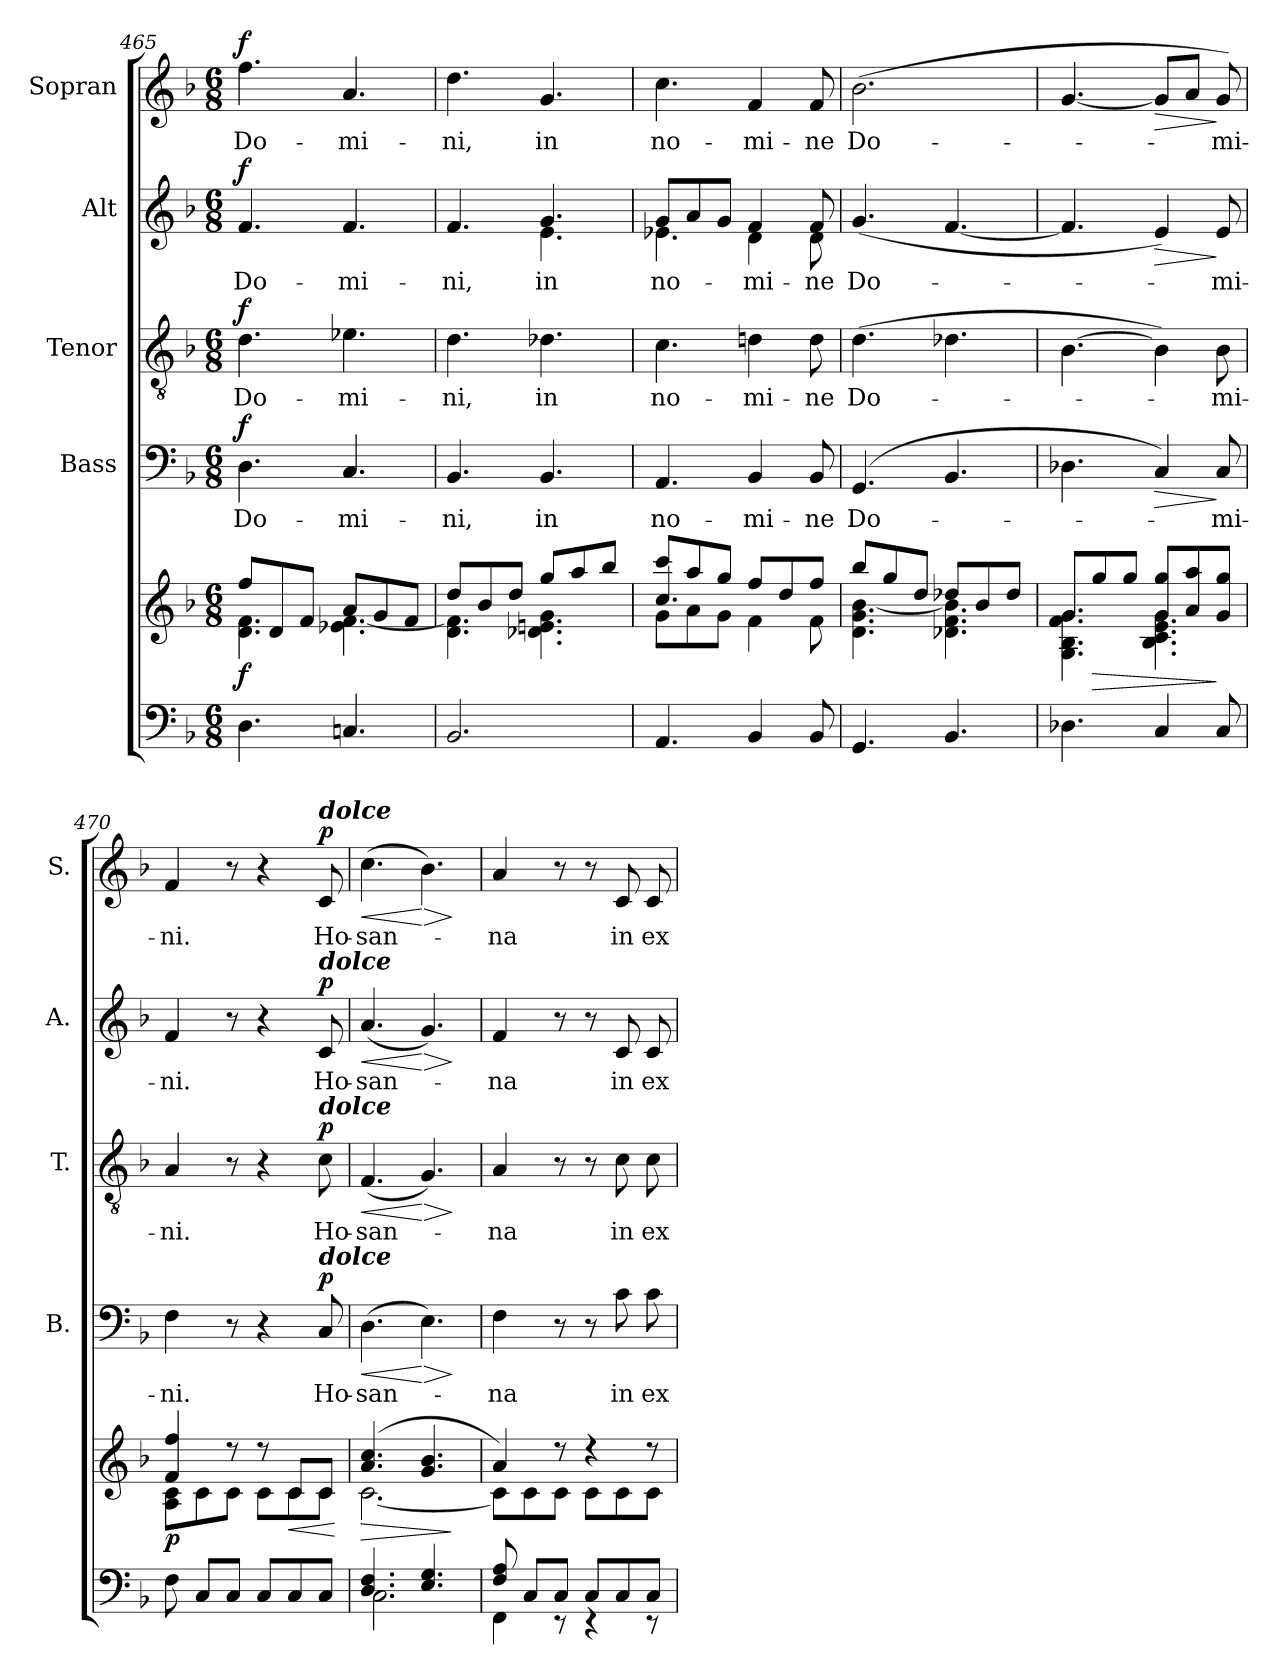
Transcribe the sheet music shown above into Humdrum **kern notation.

**kern	**kern	**dynam	**kern	**text	**dynam	**kern	**text	**dynam	**kern	**text	**dynam	**kern	**text	**dynam
*part5	*part5	*part5	*part4	*part4	*part4	*part3	*part3	*part3	*part2	*part2	*part2	*part1	*part1	*part1
*staff6	*staff5	*staff5/6	*staff4	*staff4	*staff4	*staff3	*staff3	*staff3	*staff2	*staff2	*staff2	*staff1	*staff1	*staff1
*	*	*	*I"Bass	*	*	*I"Tenor	*	*	*I"Alt	*	*	*I"Sopran	*	*
*	*	*	*I'B.	*	*	*I'T.	*	*	*I'A.	*	*	*I'S.	*	*
*clefF4	*clefG2	*	*clefF4	*	*	*clefGv2	*	*	*clefG2	*	*	*clefG2	*	*
*k[b-]	*k[b-]	*	*k[b-]	*	*	*k[b-]	*	*	*k[b-]	*	*	*k[b-]	*	*
*F:	*F:	*	*F:	*	*	*F:	*	*	*F:	*	*	*F:	*	*
*M6/8	*M6/8	*	*M6/8	*	*	*M6/8	*	*	*M6/8	*	*	*M6/8	*	*
=465	=465	=465	=465	=465	=465	=465	=465	=465	=465	=465	=465	=465	=465	=465
*	*^	*	*	*	*	*	*	*	*	*	*	*	*	*
!	!	!	!LO:DY:b	!	!LO:LY:b	!LO:DY:a	!	!LO:LY:b	!LO:DY:a	!	!LO:LY:b	!LO:DY:a	!	!LO:LY:b	!LO:DY:a
4.D\	8ff/L	4.d\ 4.f\	f	4.D\	Do-	f	4.d\	Do-	f	4.f/	Do-	f	4.ff\	Do-	f
.	8d/	.	.	.	.	.	.	.	.	.	.	.	.	.	.
.	8f/J	.	.	.	.	.	.	.	.	.	.	.	.	.	.
!	!	!	!	!	!LO:LY:b	!	!	!LO:LY:b	!	!	!LO:LY:b	!	!	!LO:LY:b	!
4.Cn/	8a/L	4.e-X\ [<4.f\	.	4.C/	-mi-	.	4.e-X\	-mi-	.	4.f/	-mi-	.	4.a/	-mi-	.
.	8g/	.	.	.	.	.	.	.	.	.	.	.	.	.	.
.	8f/J	.	.	.	.	.	.	.	.	.	.	.	.	.	.
=466	=466	=466	=466	=466	=466	=466	=466	=466	=466	=466	=466	=466	=466	=466	=466
!	!	!	!	!	!LO:LY:b	!	!	!LO:LY:b	!	!	!LO:LY:b	!	!	!LO:LY:b	!
*	*	*	*	*	*	*	*	*	*	*^	*	*	*	*	*
2.BB-/	8dd/L	4.d\ 4.f\]	.	4.BB-/	-ni,	.	4.d\	-ni,	.	4.f/	4.ryy	-ni,	.	4.dd\	-ni,	.
.	8b-/	.	.	.	.	.	.	.	.	.	.	.	.	.	.	.
.	8dd/J	.	.	.	.	.	.	.	.	.	.	.	.	.	.	.
!	!	!	!	!	!LO:LY:b	!	!	!LO:LY:b	!	!	!	!LO:LY:b	!	!	!LO:LY:b	!
.	8gg/L	4.d-X\ 4.en\ 4.g\	.	4.BB-/	in	.	4.d-X\	in	.	4.g/	4.e\	in	.	4.g/	in	.
.	8aa/	.	.	.	.	.	.	.	.	.	.	.	.	.	.	.
.	8bb-/J	.	.	.	.	.	.	.	.	.	.	.	.	.	.	.
!!LO:LB:g=z
=467	=467	=467	=467	=467	=467	=467	=467	=467	=467	=467	=467	=467	=467	=467	=467	=467
*	*	*^	*	*	*	*	*	*	*	*	*	*	*	*	*	*
!	!	!	!	!	!	!LO:LY:b	!	!	!LO:LY:b	!	!	!	!LO:LY:b	!	!	!LO:LY:b	!
4.AA/	8ccc/L	8g\L	4.cc/	.	4.AA/	no-	.	4.c\	no-	.	8g/L	4.e-X\	no-	.	4.cc\	no-	.
.	8aa/	8a\	.	.	.	.	.	.	.	.	8a/	.	.	.	.	.	.
.	8gg/J	8g\J	.	.	.	.	.	.	.	.	8g/J	.	.	.	.	.	.
!	!	!	!	!	!	!LO:LY:b	!	!	!LO:LY:b	!	!	!	!LO:LY:b	!	!	!LO:LY:b	!
4BB-/	8ff/L	4f\	4.ryy	.	4BB-/	-mi-	.	4dn\	-mi-	.	4f/	4d\	-mi-	.	4f/	-mi-	.
.	8dd/	.	.	.	.	.	.	.	.	.	.	.	.	.	.	.	.
!	!	!	!	!	!	!LO:LY:b	!	!	!LO:LY:b	!	!	!	!LO:LY:b	!	!	!LO:LY:b	!
8BB-/	8ff/J	8f\	.	.	8BB-/	-ne	.	8d\	-ne	.	8f/	8d\	-ne	.	8f/	-ne	.
*	*	*v	*v	*	*	*	*	*	*	*	*	*	*	*	*	*	*
=468	=468	=468	=468	=468	=468	=468	=468	=468	=468	=468	=468	=468	=468	=468	=468	=468
!	!	!	!	!	!LO:LY:b	!	!	!LO:LY:b	!	!	!	!LO:LY:b	!	!	!LO:LY:b	!
*	*	*	*	*	*	*	*	*	*	*v	*v	*	*	*	*	*
4.GG/	8bb-/L	4.d\ 4.g\ [<4.b-\	.	(4.GG/	Do-	.	(>4.d\	Do-	.	(<4.g/	Do-	.	(>2.b-\	Do-	.
.	8gg/	.	.	.	.	.	.	.	.	.	.	.	.	.	.
.	8dd/J	.	.	.	.	.	.	.	.	.	.	.	.	.	.
4.BB-/	8dd-X/L	4.d-X\ 4.f\ 4.b-\]	.	4.BB-/	.	.	4.d-X\	.	.	[4.f/	.	.	.	.	.
.	8b-/	.	.	.	.	.	.	.	.	.	.	.	.	.	.
.	8dd-/J	.	.	.	.	.	.	.	.	.	.	.	.	.	.
=469	=469	=469	=469	=469	=469	=469	=469	=469	=469	=469	=469	=469	=469	=469	=469
4.D-X\	8g/L	4.G\ 4.B-\ 4.f\ 4.g\	.	4.D-X\	.	.	[4.B-\	.	.	4.f/]	.	.	[4.g/	.	.
!	!	!	!LO:HP:b	!	!	!	!	!	!	!	!	!	!	!	!
.	8gg/	.	>	.	.	.	.	.	.	.	.	.	.	.	.
.	8gg/J	.	.	.	.	.	.	.	.	.	.	.	.	.	.
!	!	!	!	!	!	!LO:HP:b	!	!	!	!	!	!LO:HP:b	!	!	!LO:HP:b
4C/	8g/ 8gg/L	4.B-\ 4.c\ 4.e\ 4.g\	.	4C/)	.	>	4B-\])	.	.	4e/)	.	>	8g/L]	.	>
.	8a/ 8aa/	.	.	.	.	.	.	.	.	.	.	.	8a/J	.	.
!	!	!	!	!	!LO:LY:b	!	!	!LO:LY:b	!	!	!LO:LY:b	!	!	!LO:LY:b	!
8C/	8g/ 8gg/J	.	]	8C/	-mi-	]	8B-\	-mi-	.	8e/	-mi-	]	8g/)	-mi-	]
=470	=470	=470	=470	=470	=470	=470	=470	=470	=470	=470	=470	=470	=470	=470	=470
!	!	!	!LO:DY:b	!	!LO:LY:b	!	!	!LO:LY:b	!	!	!LO:LY:b	!	!	!LO:LY:b	!
8F\	4f/ 4ff/	8A\ 8c\L	p	4F\	-ni.	.	4A/	-ni.	.	4f/	-ni.	.	4f/	-ni.	.
8C/L	.	8c\	.	.	.	.	.	.	.	.	.	.	.	.	.
8C/J	8r	8c\J	.	8r	.	.	8r	.	.	8r	.	.	8r	.	.
8C/L	8r	8c\L	.	4r	.	.	4r	.	.	4r	.	.	4r	.	.
!	!	!	!LO:HP:b	!	!	!	!	!	!	!	!	!	!	!	!
8C/	8c/L	8c\	<	.	.	.	.	.	.	.	.	.	.	.	.
!	!	!	!	!	!	!	!	!	!	!	!	!	!LO:TX:a:Bi:t=dolce	!	!
!	!	!	!	!	!	!	!	!	!	!LO:TX:a:Bi:t=dolce	!	!	!	!	!
!	!	!	!	!	!	!	!LO:TX:a:Bi:t=dolce	!	!	!	!	!	!	!	!
!	!	!	!	!LO:TX:a:Bi:t=dolce	!	!	!	!	!	!	!	!	!	!	!
!	!	!	!	!	!LO:LY:b	!LO:DY:a	!	!LO:LY:b	!LO:DY:a	!	!LO:LY:b	!LO:DY:a	!	!LO:LY:b	!LO:DY:a
8C/J	8c/J	8c\J	.	8C/	Ho-	p	8c\	Ho-	p	8c/	Ho-	p	8c/	Ho-	p
*	*v	*v	*	*	*	*	*	*	*	*	*	*	*	*	*
.	.	[	.	.	.	.	.	.	.	.	.	.	.	.
=471	=471	=471	=471	=471	=471	=471	=471	=471	=471	=471	=471	=471	=471	=471
*^	*	*	*	*	*	*	*	*	*	*	*	*	*	*
!	!	!	!LO:HP:b	!	!LO:LY:b	!LO:HP:b	!	!LO:LY:b	!LO:HP:b	!	!LO:LY:b	!LO:HP:b	!	!LO:LY:b	!LO:HP:b
*	*	*^	*	*	*	*	*	*	*	*	*	*	*	*	*
4.D/ 4.F/	2.C\	(4.a/ 4.cc/	[<2.c\	>	(>4.D\	-san-	<	(<4.F/	-san-	<	(<4.a/	-san-	<	(>4.cc\	-san-	<
!	!	!	!	!	!	!	!LO:HP:n=1:b	!	!	!LO:HP:n=1:b	!	!	!LO:HP:n=1:b	!	!	!LO:HP:n=1:b
4.E/ 4.G/	.	4.g/ 4.b-/	.	.	4.E\)	.	[ >	4.G/)	.	[ >	4.g/)	.	[ >	4.b-\)	.	[ >
*v	*v	*	*	*	*	*	*	*	*	*	*	*	*	*	*	*
*	*v	*v	*	*	*	*	*	*	*	*	*	*	*	*	*
.	.	]	.	.	]	.	.	]	.	.	]	.	.	]
=472	=472	=472	=472	=472	=472	=472	=472	=472	=472	=472	=472	=472	=472	=472
*^	*^	*	*	*	*	*	*	*	*	*	*	*	*	*
!	!	!	!	!	!	!LO:LY:b	!	!	!LO:LY:b	!	!	!LO:LY:b	!	!	!LO:LY:b	!
8F/ 8A/	4FF\	4a/)	8c\L]	.	4F\	-na	.	4A/	-na	.	4f/	-na	.	4a/	-na	.
8C/L	.	.	8c\	.	.	.	.	.	.	.	.	.	.	.	.	.
8C/J	8rEE	8r	8c\J	.	8r	.	.	8r	.	.	8r	.	.	8r	.	.
8C/L	4rEE	4r	8c\L	.	8r	.	.	8r	.	.	8r	.	.	8r	.	.
!	!	!	!	!	!	!LO:LY:b	!	!	!LO:LY:b	!	!	!LO:LY:b	!	!	!LO:LY:b	!
8C/	.	.	8c\	.	8c\	in	.	8c\	in	.	8c/	in	.	8c/	in	.
!	!	!	!	!	!	!LO:LY:b	!	!	!LO:LY:b	!	!	!LO:LY:b	!	!	!LO:LY:b	!
8C/J	8rEE	8r	8c\J	.	8c\	ex-	.	8c\	ex-	.	8c/	ex-	.	8c/	ex-	.
*v	*v	*	*	*	*	*	*	*	*	*	*	*	*	*	*	*
*	*v	*v	*	*	*	*	*	*	*	*	*	*	*	*	*
=	=	=	=	=	=	=	=	=	=	=	=	=	=	=
*-	*-	*-	*-	*-	*-	*-	*-	*-	*-	*-	*-	*-	*-	*-
